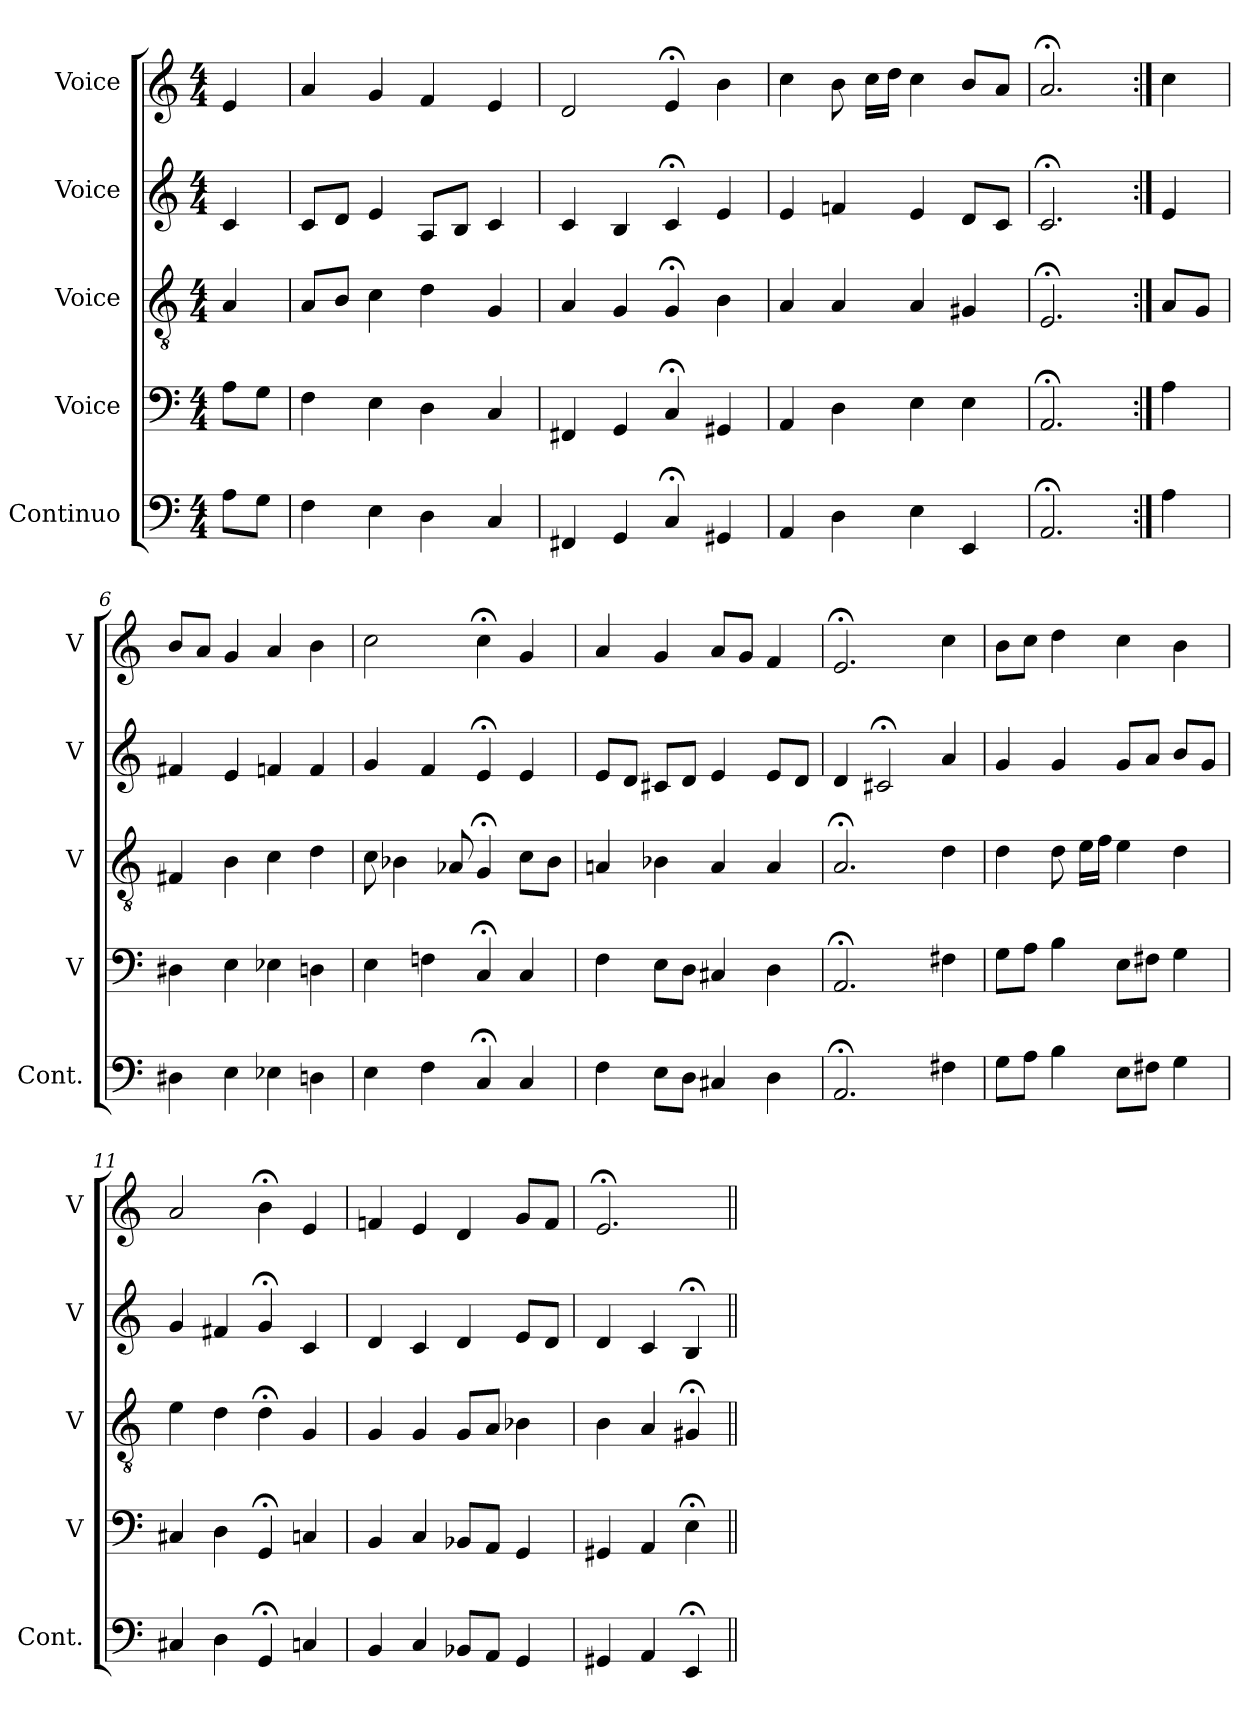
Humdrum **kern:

**kern	**kern	**kern	**kern	**kern
*part5	*part4	*part3	*part2	*part1
*staff5	*staff4	*staff3	*staff2	*staff1
*I"Continuo	*I"Voice	*I"Voice	*I"Voice	*I"Voice
*I'Cont.	*I'V	*I'V	*I'V	*I'V
*clefF4	*clefF4	*clefGv2	*clefG2	*clefG2
*k[]	*k[]	*k[]	*k[]	*k[]
*M4/4	*M4/4	*M4/4	*M4/4	*M4/4
=	=	=	=	=
8AL	8AL	4A	4c	4e
8GJ	8GJ	.	.	.
=2	=2	=2	=2	=2
4F	4F	8AL	8cL	4a
.	.	8BJ	8dJ	.
4E	4E	4c	4e	4g
4D	4D	4d	8AL	4f
.	.	.	8BJ	.
4C	4C	4G	4c	4e
=3	=3	=3	=3	=3
4FF#X	4FF#X	4A	4c	2d
4GG	4GG	4G	4B	.
4C;<	4C;<	4G;<	4c;<	4e;<
4GG#X	4GG#X	4B	4e	4b
=4	=4	=4	=4	=4
4AA	4AA	4A	4e	4cc
4D	4D	4A	4fn	8b
.	.	.	.	16ccLL
.	.	.	.	16ddJJ
4E	4E	4A	4e	4cc
4EE	4E	4G#X	8dL	8bL
.	.	.	8cJ	8aJ
=	=	=	=	=
2.AA;<	2.AA;<	2.E;<	2.c;<	2.a;<
=5:|!	=5:|!	=5:|!	=5:|!	=5:|!
4A	4A	8AL	4e	4cc
.	.	8GJ	.	.
=6	=6	=6	=6	=6
4D#X	4D#X	4F#X	4f#X	8bL
.	.	.	.	8aJ
4E	4E	4B	4e	4g
4E-X	4E-X	4c	4fn	4a
4Dn	4Dn	4d	4f	4b
=7	=7	=7	=7	=7
4E	4E	8c	4g	2cc
.	.	4B-X	.	.
4F	4Fn	.	4f	.
.	.	8A-X	.	.
4C;<	4C;<	4G;<	4e;<	4cc;<
4C	4C	8cL	4e	4g
.	.	8B-J	.	.
=8	=8	=8	=8	=8
4F	4F	4An	8eL	4a
.	.	.	8dJ	.
8EL	8EL	4B-X	8c#XL	4g
8DJ	8DJ	.	8dJ	.
4C#X	4C#X	4A	4e	8aL
.	.	.	.	8gJ
4D	4D	4A	8eL	4f
.	.	.	8dJ	.
=9	=9	=9	=9	=9
2.AA;<	2.AA;<	2.A;<	4d	2.e;<
.	.	.	2c#X;<	.
4F#X	4F#X	4d	4a	4cc
=10	=10	=10	=10	=10
8GL	8GL	4d	4g	8bL
8AJ	8AJ	.	.	8ccJ
4B	4B	8d	4g	4dd
.	.	16eLL	.	.
.	.	16fJJ	.	.
8EL	8EL	4e	8gL	4cc
8F#XJ	8F#XJ	.	8aJ	.
4G	4G	4d	8bL	4b
.	.	.	8gJ	.
=11	=11	=11	=11	=11
4C#X	4C#X	4e	4g	2a
4D	4D	4d	4f#X	.
4GG;<	4GG;<	4d;<	4g;<	4b;<
4Cn	4Cn	4G	4c	4e
=12	=12	=12	=12	=12
4BB	4BB	4G	4d	4fn
4C	4C	4G	4c	4e
8BB-XL	8BB-XL	8GL	4d	4d
8AAJ	8AAJ	8AJ	.	.
4GG	4GG	4B-X	8eL	8gL
.	.	.	8dJ	8fJ
=13	=13	=13	=13	=13
4GG#X	4GG#X	4B	4d	2.e;<
4AA	4AA	4A	4c	.
4EE;<	4E;<	4G#X;<	4B;<	.
=||	=||	=||	=||	=||
*-	*-	*-	*-	*-
